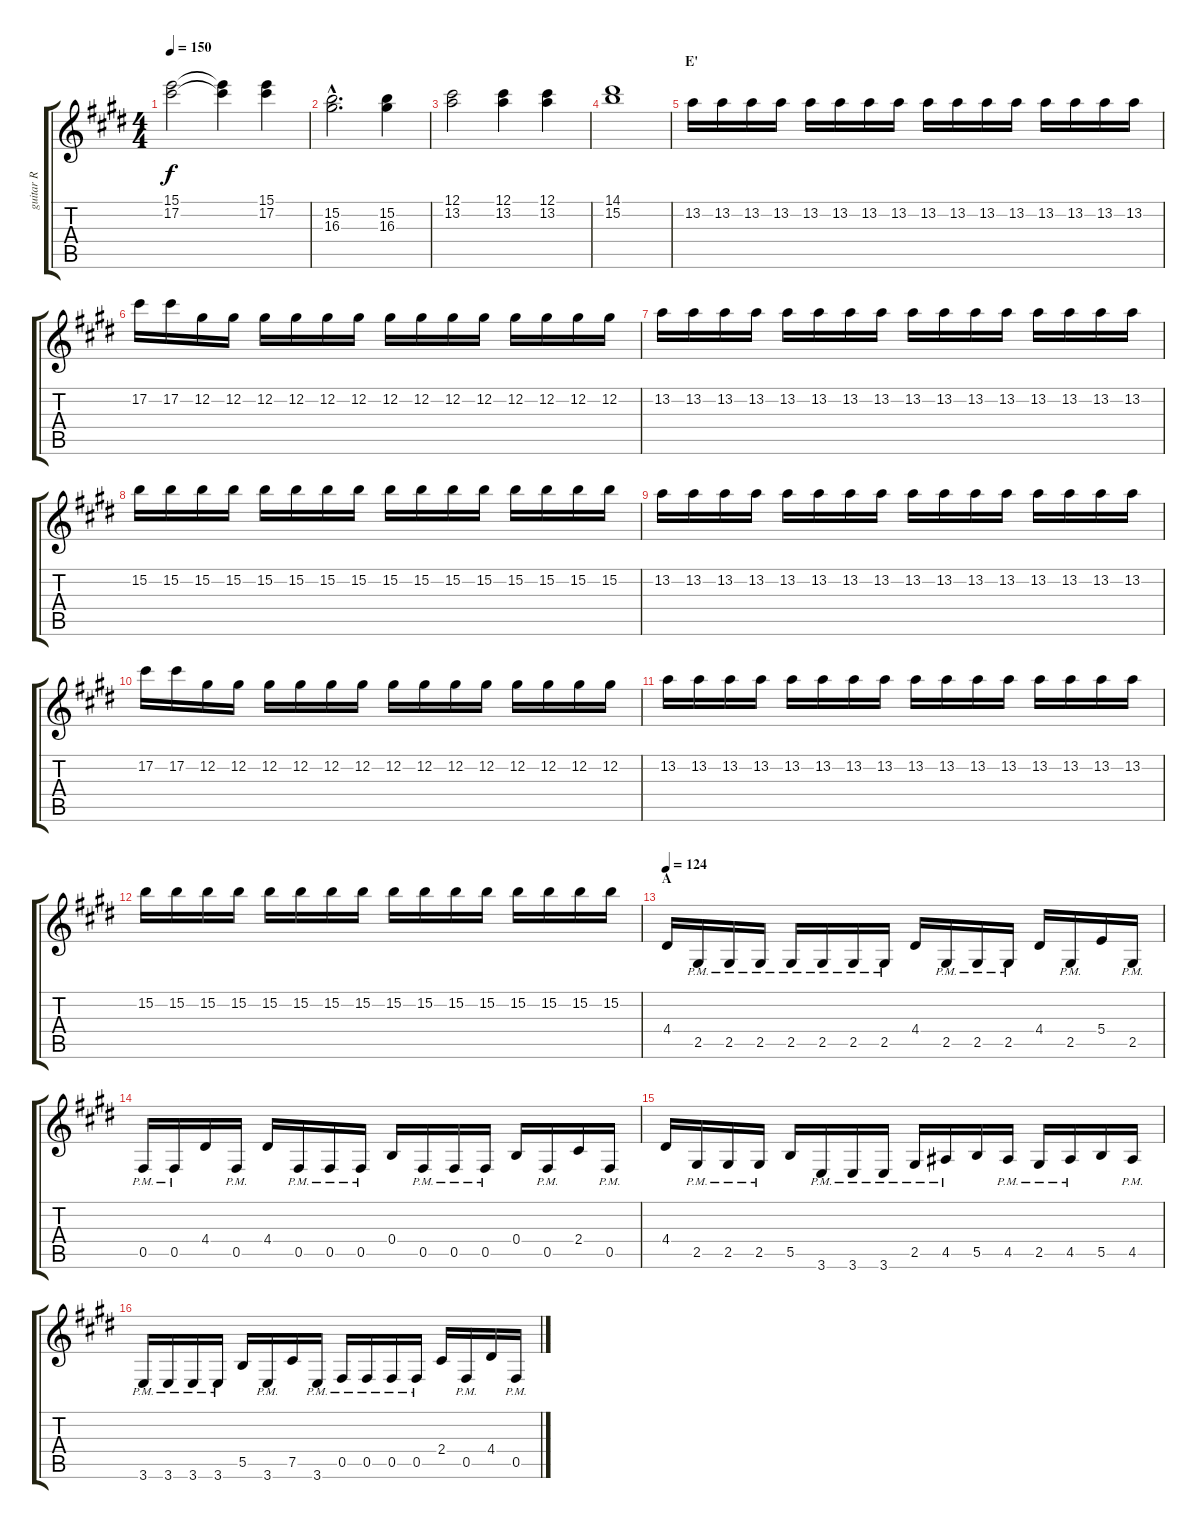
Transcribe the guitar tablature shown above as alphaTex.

\track ("guitar R" "guitar R") {instrument distortionguitar}
\staff {score tabs}
\tuning (Db4 Ab3 E3 B2 Gb2 Db2) {hide}
\ts (4 4)
\tempo 150
\clef g2
\ks e
(15.1 17.2).2{dy f} (15.1{t} 17.2{t}).4 (15.1 17.2).4 |
(15.2{hac} 16.3{hac}).2{d} (15.2 16.3).4 |
(12.1 13.2).2 (12.1 13.2).4 (12.1 13.2).4 |
(14.1 15.2).1 |
\section ("" "E'")
13.2.16 13.2.16 13.2.16 13.2.16 13.2.16 13.2.16 13.2.16 13.2.16 13.2.16 13.2.16 13.2.16 13.2.16 13.2.16 13.2.16 13.2.16 13.2.16 |
17.2.16 17.2.16 12.2.16 12.2.16 12.2.16 12.2.16 12.2.16 12.2.16 12.2.16 12.2.16 12.2.16 12.2.16 12.2.16 12.2.16 12.2.16 12.2.16 |
13.2.16 13.2.16 13.2.16 13.2.16 13.2.16 13.2.16 13.2.16 13.2.16 13.2.16 13.2.16 13.2.16 13.2.16 13.2.16 13.2.16 13.2.16 13.2.16 |
15.2.16 15.2.16 15.2.16 15.2.16 15.2.16 15.2.16 15.2.16 15.2.16 15.2.16 15.2.16 15.2.16 15.2.16 15.2.16 15.2.16 15.2.16 15.2.16 |
13.2.16 13.2.16 13.2.16 13.2.16 13.2.16 13.2.16 13.2.16 13.2.16 13.2.16 13.2.16 13.2.16 13.2.16 13.2.16 13.2.16 13.2.16 13.2.16 |
17.2.16 17.2.16 12.2.16 12.2.16 12.2.16 12.2.16 12.2.16 12.2.16 12.2.16 12.2.16 12.2.16 12.2.16 12.2.16 12.2.16 12.2.16 12.2.16 |
13.2.16 13.2.16 13.2.16 13.2.16 13.2.16 13.2.16 13.2.16 13.2.16 13.2.16 13.2.16 13.2.16 13.2.16 13.2.16 13.2.16 13.2.16 13.2.16 |
15.2.16 15.2.16 15.2.16 15.2.16 15.2.16 15.2.16 15.2.16 15.2.16 15.2.16 15.2.16 15.2.16 15.2.16 15.2.16 15.2.16 15.2.16 15.2.16 |
\section ("" "A")
\tempo 124
4.4.16 2.5{pm}.16 2.5{pm}.16 2.5{pm}.16 2.5{pm}.16 2.5{pm}.16 2.5{pm}.16 2.5{pm}.16 4.4.16 2.5{pm}.16 2.5{pm}.16 2.5{pm}.16 4.4.16 2.5{pm}.16 5.4.16 2.5{pm}.16 |
0.5{pm}.16 0.5{pm}.16 4.4.16 0.5{pm}.16 4.4.16 0.5{pm}.16 0.5{pm}.16 0.5{pm}.16 0.4.16 0.5{pm}.16 0.5{pm}.16 0.5{pm}.16 0.4.16 0.5{pm}.16 2.4.16 0.5{pm}.16 |
4.4.16 2.5{pm}.16 2.5{pm}.16 2.5{pm}.16 5.5.16 3.6{pm}.16 3.6{pm}.16 3.6{pm}.16 2.5{pm}.16 4.5{pm}.16 5.5.16 4.5{pm}.16 2.5{pm}.16 4.5{pm}.16 5.5.16 4.5{pm}.16 |
3.6{pm}.16 3.6{pm}.16 3.6{pm}.16 3.6{pm}.16 5.5.16 3.6{pm}.16 7.5.16 3.6{pm}.16 0.5{pm}.16 0.5{pm}.16 0.5{pm}.16 0.5{pm}.16 2.4.16 0.5{pm}.16 4.4.16 0.5{pm}.16
